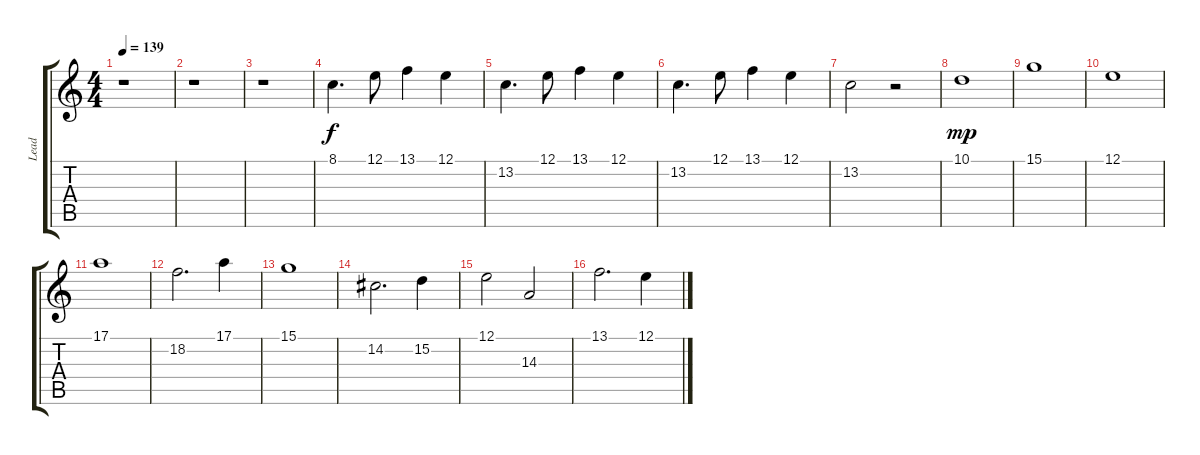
\track ("Lead" "Lead") {instrument celesta}
\staff {score tabs}
\tuning (E4 B3 G3 D3 A2 E2) {hide}
\ts (4 4)
\tempo 139
\clef g2
\ks c
r.1{dy fff} |
r.1 |
r.1 |
8.1.4{d dy f} 12.1.8 13.1.4 12.1.4 |
13.2.4{d} 12.1.8 13.1.4 12.1.4 |
13.2.4{d} 12.1.8 13.1.4 12.1.4 |
13.2.2 r.2 |
10.1.1{dy mp} |
15.1.1 |
12.1.1 |
17.1.1 |
18.2.2{d} 17.1.4 |
15.1.1 |
14.2.2{d} 15.2.4 |
12.1.2 14.3.2 |
13.1.2{d} 12.1.4
